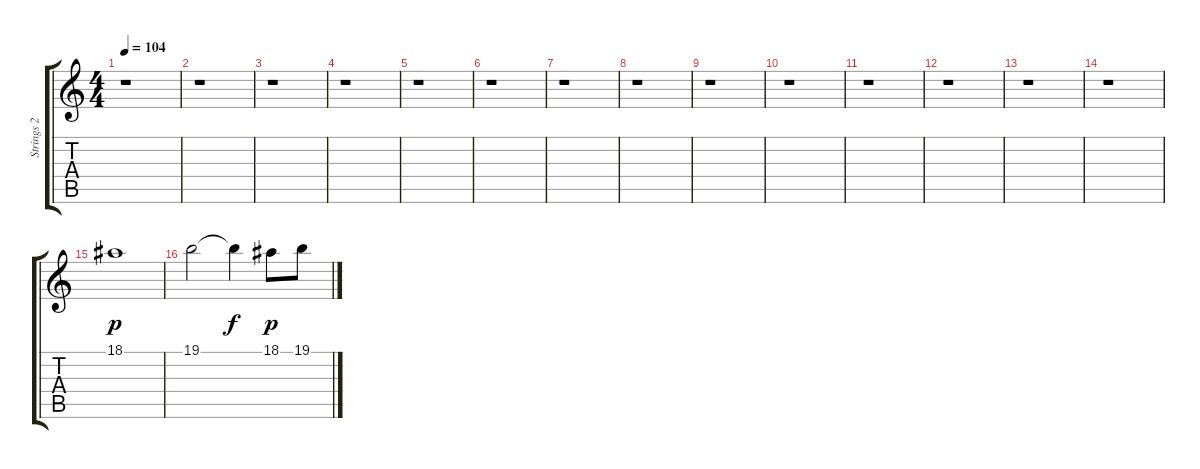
\track ("Strings 2" "Strings 2") {instrument stringensemble1}
\staff {score tabs}
\tuning (E4 B3 G3 D3 A2 E2) {hide}
\ts (4 4)
\tempo 104
\clef g2
\ks c
r.1{dy p instrument stringensemble1} |
r.1 |
r.1 |
r.1 |
r.1 |
r.1 |
r.1 |
r.1 |
r.1 |
r.1 |
r.1 |
r.1 |
r.1 |
r.1 |
18.1.1 |
19.1.2 19.1{t}.4{dy f} 18.1.8{dy p} 19.1.8
